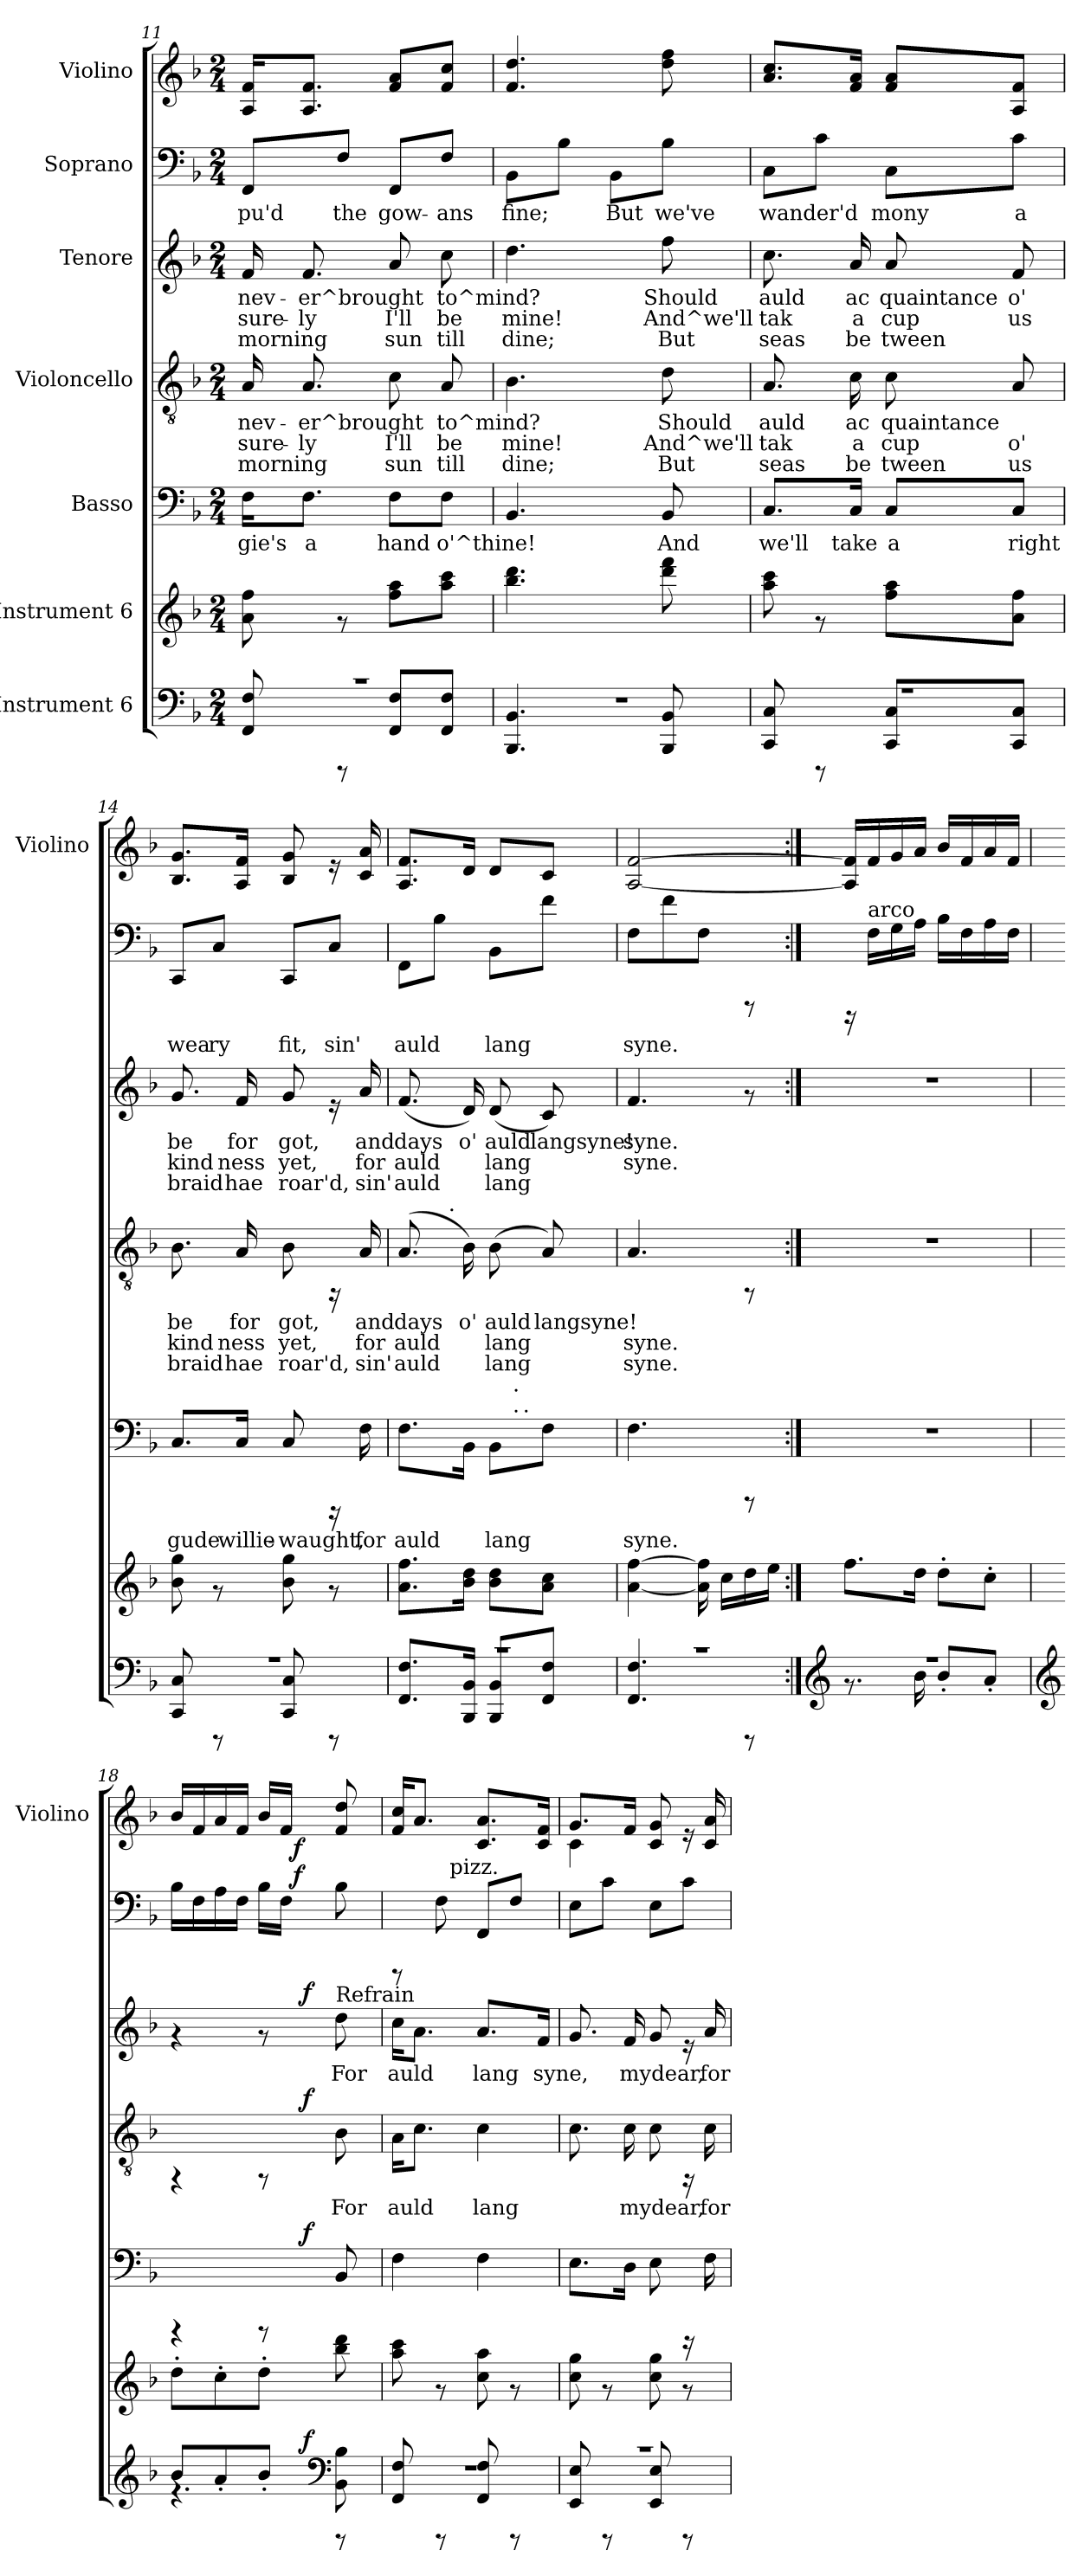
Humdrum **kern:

**kern	**dynam	**kern	**kern	**text	**dynam	**kern	**text	**text	**text	**dynam	**kern	**text	**text	**text	**dynam	**kern	**text	**dynam	**kern	**dynam
*part7	*part7	*part6	*part5	*part5	*part5	*part4	*part4	*part4	*part4	*part4	*part3	*part3	*part3	*part3	*part3	*part2	*part2	*part2	*part1	*part1
*staff7	*staff7	*staff6	*staff5	*staff5	*staff5	*staff4	*staff4	*staff4	*staff4	*staff4	*staff3	*staff3	*staff3	*staff3	*staff3	*staff2	*staff2	*staff2	*staff1	*staff1
*I"Instrument 6	*	*I"Instrument 6	*I"Basso	*	*	*I"Violoncello	*	*	*	*	*I"Tenore	*	*	*	*	*I"Soprano	*	*	*I"Violino	*
*	*	*	*	*	*	*	*	*	*	*	*	*	*	*	*	*	*	*	*I'Violino	*
*clefF4	*	*clefG2	*clefF4	*	*	*clefGv2	*	*	*	*	*clefG2	*	*	*	*	*clefF4	*	*	*clefG2	*
*k[b-]	*	*k[b-]	*k[b-]	*	*	*k[b-]	*	*	*	*	*k[b-]	*	*	*	*	*k[b-]	*	*	*k[b-]	*
*F:	*	*F:	*F:	*	*	*F:	*	*	*	*	*F:	*	*	*	*	*F:	*	*	*F:	*
*M2/4	*	*M2/4	*M2/4	*	*	*M2/4	*	*	*	*	*M2/4	*	*	*	*	*M2/4	*	*	*M2/4	*
=11	=11	=11	=11	=11	=11	=11	=11	=11	=11	=11	=11	=11	=11	=11	=11	=11	=11	=11	=11	=11
*^	*	*	*	*	*	*	*	*	*	*	*	*	*	*	*	*	*	*	*	*
!	!	!	!	!	!LO:LY:b:rj	!	!	!LO:LY:a:rj	!LO:LY:a:rj	!LO:LY:a:rj	!	!	!LO:LY:b:rj	!LO:LY:b:rj	!LO:LY:b:rj	!	!	!LO:LY:b:cj	!	!	!
2r	8FF/ 8F/	.	8ff\ 8a\	16F\KL	gie's	.	16A/	nev-	-sure-	-morning	.	16f/	nev-	-sure-	-morning	.	8FF/L	pu'd	.	16f/ 16A/L	.
!	!	!	!	!	!LO:LY:b:rj	!	!	!LO:LY:a:rj	!LO:LY:a:rj	!LO:LY:a:rj	!	!	!LO:LY:b:rj	!LO:LY:b:rj	!LO:LY:b:rj	!	!	!	!	!	!
.	.	.	.	8.F\J	a	.	8.A/	er^brought	ly	.	.	8.f/	er^brought	ly	.	.	.	.	.	8.f/ 8.A/J	.
!	!	!	!	!	!	!	!	!	!	!	!	!	!	!	!	!	!	!LO:LY:b:cj	!	!	!
.	8rCCC	.	8rf	.	.	.	.	.	.	.	.	.	.	.	.	.	8F/J	the	.	.	.
!	!	!	!	!	!LO:LY:b:rj	!	!	!LO:LY:a:rj	!LO:LY:a:rj	!LO:LY:a:rj	!	!	!LO:LY:b:rj	!LO:LY:b:rj	!LO:LY:b:rj	!	!	!LO:LY:b:cj	!	!	!
.	8F/ 8FF/L	.	8aa\ 8ff\L	8F\L	hand	.	8c\	.	I'll	sun	.	8a/	.	I'll	sun	.	8FF/L	gow-	.	8a/ 8f/L	.
!	!	!	!	!	!LO:LY:b:rj	!	!	!LO:LY:a:rj	!LO:LY:a:rj	!LO:LY:a:rj	!	!	!LO:LY:b:rj	!LO:LY:b:rj	!LO:LY:b:rj	!	!	!LO:LY:b:cj	!	!	!
.	8F/ 8FF/J	.	8ccc\ 8aa\J	8F\J	o'^thine!	.	8A/	to^mind?	be	till	.	8cc\	to^mind?	be	till	.	8F/J	-ans	.	8cc/ 8f/J	.
=12	=12	=12	=12	=12	=12	=12	=12	=12	=12	=12	=12	=12	=12	=12	=12	=12	=12	=12	=12	=12	=12
!	!	!	!	!	!LO:LY:b:rj	!	!	!LO:LY:a:rj	!LO:LY:a:rj	!LO:LY:a:rj	!	!	!LO:LY:b:rj	!LO:LY:b:rj	!LO:LY:b:rj	!	!	!LO:LY:b:cj	!	!	!
2r	4.BBB-/ 4.BB-/	.	4.bb-\ 4.ddd\	4.BB-/	.	.	4.B-\	.	mine!	dine;	.	4.dd\	.	mine!	dine;	.	8BB-\L	fine;	.	4.dd/ 4.f/	.
!	!	!	!	!	!	!	!	!	!	!	!	!	!	!	!	!	!	!LO:LY:b:cj	!	!	!
.	.	.	.	.	.	.	.	.	.	.	.	.	.	.	.	.	8B-\J	.	.	.	.
!	!	!	!	!	!	!	!	!	!	!	!	!	!	!	!	!	!	!LO:LY:b:cj	!	!	!
.	.	.	.	.	.	.	.	.	.	.	.	.	.	.	.	.	8BB-\L	But	.	.	.
!	!	!	!	!	!LO:LY:b:rj	!	!	!LO:LY:a:rj	!LO:LY:a:rj	!LO:LY:a:rj	!	!	!LO:LY:b:rj	!LO:LY:b:rj	!LO:LY:b:rj	!	!	!LO:LY:b:cj	!	!	!
.	8BB-/ 8BBB-/	.	8ddd\ 8fff\	8BB-/	And	.	8d\	Should	And^we'll	But	.	8ff\	Should	And^we'll	But	.	8B-\J	we've	.	8ff\ 8dd\	.
!!LO:PB:g=z
=13	=13	=13	=13	=13	=13	=13	=13	=13	=13	=13	=13	=13	=13	=13	=13	=13	=13	=13	=13	=13	=13
!	!	!	!	!	!LO:LY:b:rj	!	!	!LO:LY:a:rj	!LO:LY:a:rj	!LO:LY:b:rj	!	!	!LO:LY:b:rj	!LO:LY:b:rj	!LO:LY:b:rj	!	!	!LO:LY:b:cj	!	!	!
2r	8CC/ 8C/	.	8aa\ 8ccc\	8.C/L	we'll	.	8.A/	auld	tak	seas	.	8.cc\	auld	tak	seas	.	8C\L	wander'd	.	8.cc/ 8.a/L	.
!	!	!	!	!	!	!	!	!	!	!	!	!	!	!	!	!	!	!LO:LY:b:cj	!	!	!
.	8rCCC	.	8rf	.	.	.	.	.	.	.	.	.	.	.	.	.	8c\J	.	.	.	.
!	!	!	!	!	!LO:LY:b:rj	!	!	!LO:LY:a:rj	!LO:LY:a:rj	!LO:LY:b:rj	!	!	!LO:LY:b:rj	!LO:LY:b:rj	!LO:LY:b:rj	!	!	!	!	!	!
.	.	.	.	16C/Jk	take	.	16c\	ac	a	be	.	16a/	ac	a	be	.	.	.	.	16a/ 16f/J	.
!	!	!	!	!	!LO:LY:b:rj	!	!	!LO:LY:a:rj	!LO:LY:a:rj	!LO:LY:b:rj	!	!	!LO:LY:b:rj	!LO:LY:b:rj	!LO:LY:b:rj	!	!	!LO:LY:b:cj	!	!	!
.	8C/ 8CC/L	.	8aa\ 8ff\L	8C/L	a	.	8c\	quaintance	cup	tween	.	8a/	quaintance	cup	tween	.	8C\L	mony	.	8a/ 8f/L	.
!	!	!	!	!	!LO:LY:b:rj	!	!	!LO:LY:a:rj	!LO:LY:a:rj	!LO:LY:b:rj	!	!	!LO:LY:b:rj	!LO:LY:b:rj	!LO:LY:b:rj	!	!	!LO:LY:b:cj	!	!	!
.	8C/ 8CC/J	.	8ff\ 8a\J	8C/J	right	.	8A/	.	o'	us	.	8f/	o'	us	.	.	8c\J	a	.	8f/ 8A/J	.
=14	=14	=14	=14	=14	=14	=14	=14	=14	=14	=14	=14	=14	=14	=14	=14	=14	=14	=14	=14	=14	=14
!	!	!	!	!	!LO:LY:b:rj	!	!	!LO:LY:a:rj	!LO:LY:a:rj	!LO:LY:b:rj	!	!	!LO:LY:b:rj	!LO:LY:b:rj	!LO:LY:b:rj	!	!	!LO:LY:b:cj	!	!	!
2r	8CC/ 8C/	.	8gg\ 8b-\	8.C/L	gude	.	8.B-\	be	kind	braid	.	8.g/	be	kind	braid	.	8CC/L	wea	.	8.g/ 8.B-/L	.
!	!	!	!	!	!	!	!	!	!	!	!	!	!	!	!	!	!	!LO:LY:b:cj	!	!	!
.	8rCCC	.	8rf	.	.	.	.	.	.	.	.	.	.	.	.	.	8C/J	ry	.	.	.
!	!	!	!	!	!LO:LY:b:rj	!	!	!LO:LY:a:rj	!LO:LY:a:rj	!LO:LY:b:rj	!	!	!LO:LY:b:rj	!LO:LY:b:rj	!LO:LY:b:rj	!	!	!	!	!	!
.	.	.	.	16C/Jk	willie-	.	16A/	for	ness	hae	.	16f/	for	ness	hae	.	.	.	.	16A/ 16f/J	.
!	!	!	!	!	!LO:LY:b:rj	!	!	!LO:LY:a:rj	!LO:LY:a:rj	!LO:LY:b:rj	!	!	!LO:LY:b:rj	!LO:LY:b:rj	!LO:LY:b:rj	!	!	!LO:LY:b:cj	!	!	!
.	8CC/ 8C/	.	8gg\ 8b-\	8C/	-waught,	.	8B-\	got,	yet,	roar'd,	.	8g/	got,	yet,	roar'd,	.	8CC/L	fit,	.	8g/ 8B-/	.
!	!	!	!	!	!	!	!	!	!	!	!	!	!	!	!	!	!	!LO:LY:b:cj	!	!	!
.	8rCCC	.	8rf	16rBBBB	.	.	16rEE	.	.	.	.	16re	.	.	.	.	8C/J	sin'	.	16re	.
!	!	!	!	!	!LO:LY:b:rj	!	!	!LO:LY:a:rj	!LO:LY:a:rj	!LO:LY:b:rj	!	!	!LO:LY:b:rj	!LO:LY:b:rj	!LO:LY:b:rj	!	!	!	!	!	!
.	.	.	.	16F\	for	.	16A/	and	for	sin'	.	16a/	and	for	sin'	.	.	.	.	16a/ 16c/	.
=15	=15	=15	=15	=15	=15	=15	=15	=15	=15	=15	=15	=15	=15	=15	=15	=15	=15	=15	=15	=15	=15
!	!	!	!	!	!LO:LY:b:rj	!	!	!LO:LY:a:rj	!LO:LY:a:rj	!LO:LY:b:rj	!	!	!LO:LY:b:rj	!LO:LY:b:rj	!LO:LY:b:rj	!	!	!LO:LY:b:cj	!	!	!
*	*	*	*	*^	*	*	*^	*	*	*	*	*	*	*	*	*	*	*	*	*	*
*	*	*	*	*	*^	*	*	*	*	*	*	*	*	*	*	*	*	*	*	*	*	*	*
2r	8.FF/ 8.F/L	.	8.ff\ 8.a\L	8.F\L	4ryy	4ryy	auld	.	(>8.A/	8ryy	days	auld	auld	.	(<8.f/	days	auld	auld	.	8FF\L	auld	.	8.f/ 8.A/L	.
!	!	!	!	!	!	!	!	!	!	!	!	!	!	!	!	!	!	!	!	!	!LO:LY:b:cj	!	!	!
.	.	.	.	.	.	.	.	.	.	32ryy	.	.	.	.	.	.	.	.	.	8B-\J	.	.	.	.
!	!	!	!	!	!	!	!	!	!	!LO:TX:a:t=.	!	!	!	!	!	!	!	!	!	!	!	!	!	!
.	.	.	.	.	.	.	.	.	.	4ryy	.	.	.	.	.	.	.	.	.	.	.	.	.	.
!	!	!	!	!	!	!	!LO:LY:b:rj	!	!	!	!LO:LY:a:rj	!LO:LY:a:rj	!LO:LY:b:rj	!	!	!LO:LY:b:rj	!LO:LY:b:rj	!LO:LY:b:rj	!	!	!	!	!	!
.	16BBB-/ 16BB-/J	.	16dd\ 16b-\J	16BB-\Jk	.	.	.	.	16B-\)	.	o'	.	.	.	16d/)	o'	.	.	.	.	.	.	16d/J	.
!	!	!	!	!	!	!	!LO:LY:b:rj	!	!	!	!LO:LY:a:rj	!LO:LY:a:rj	!LO:LY:b:rj	!	!	!LO:LY:b:rj	!LO:LY:b:rj	!LO:LY:b:rj	!	!	!LO:LY:b:cj	!	!	!
.	8BB-/ 8BBB-/L	.	8dd\ 8b-\L	8BB-\L	16ryy	16ryy	lang	.	(>8B-\	.	auld	lang	lang	.	(<8d/	auld	lang	lang	.	8BB-\L	lang	.	8d/L	.
!	!	!	!	!	!LO:TX:a:t=.	!	!	!	!	!	!	!	!	!	!	!	!	!	!	!	!	!	!	!
!	!	!	!	!	!LO:TX:a:t=.	!	!	!	!	!	!	!	!	!	!	!	!	!	!	!	!	!	!	!
.	.	.	.	.	8.ryy	64ryy	.	.	.	.	.	.	.	.	.	.	.	.	.	.	.	.	.	.
!	!	!	!	!	!	!LO:TX:a:t=.	!	!	!	!	!	!	!	!	!	!	!	!	!	!	!	!	!	!
.	.	.	.	.	.	8ryy	.	.	.	.	.	.	.	.	.	.	.	.	.	.	.	.	.	.
!	!	!	!	!	!	!	!LO:LY:b:rj	!	!	!	!LO:LY:a:rj	!LO:LY:a:rj	!LO:LY:b:rj	!	!	!LO:LY:b:rj	!LO:LY:b:rj	!LO:LY:b:rj	!	!	!LO:LY:b:cj	!	!	!
.	8F/ 8FF/J	.	8cc\ 8a\J	8F\J	.	.	.	.	8A/)	.	langsyne!	.	.	.	8c/)	langsyne!	.	.	.	8f\J	.	.	8c/J	.
.	.	.	.	.	.	.	.	.	.	16.ryy	.	.	.	.	.	.	.	.	.	.	.	.	.	.
.	.	.	.	.	.	32.ryy	.	.	.	.	.	.	.	.	.	.	.	.	.	.	.	.	.	.
=16	=16	=16	=16	=16	=16	=16	=16	=16	=16	=16	=16	=16	=16	=16	=16	=16	=16	=16	=16	=16	=16	=16	=16	=16
!	!	!	!	!	!	!	!LO:LY:b:rj	!	!	!	!LO:LY:a:rj	!LO:LY:a:rj	!LO:LY:b:rj	!	!	!LO:LY:b:rj	!LO:LY:b:rj	!	!	!	!LO:LY:b:cj	!	!	!
*	*	*	*	*v	*v	*v	*	*	*	*	*	*	*	*	*	*	*	*	*	*	*	*	*	*
*	*	*	*	*	*	*	*v	*v	*	*	*	*	*	*	*	*	*	*	*	*	*	*
2r	4.F/ 4.FF/	.	[>4ff\ [<4a\	4.F\	syne.	.	4.A/	.	syne.	syne.	.	4.f/	syne.	syne.	.	.	8F\L	syne.	.	[>2f/ [<2A/	.
!	!	!	!	!	!	!	!	!	!	!	!	!	!	!	!	!	!	!LO:LY:b:cj	!	!	!
.	.	.	.	.	.	.	.	.	.	.	.	.	.	.	.	.	8f\	.	.	.	.
!	!	!	!	!	!	!	!	!	!	!	!	!	!	!	!	!	!	!LO:LY:b:cj	!	!	!
.	.	.	16ff\] 16a\]	.	.	.	.	.	.	.	.	.	.	.	.	.	8F\J	.	.	.	.
.	.	.	16cc\L	.	.	.	.	.	.	.	.	.	.	.	.	.	.	.	.	.	.
.	8rCCC	.	16dd\	8rCCC	.	.	8rFF	.	.	.	.	8rf	.	.	.	.	8rCCC	.	.	.	.
.	.	.	16ee\J	.	.	.	.	.	.	.	.	.	.	.	.	.	.	.	.	.	.
=17:|!	=17:|!	=17:|!	=17:|!	=17:|!	=17:|!	=17:|!	=17:|!	=17:|!	=17:|!	=17:|!	=17:|!	=17:|!	=17:|!	=17:|!	=17:|!	=17:|!	=17:|!	=17:|!	=17:|!	=17:|!	=17:|!
*clefG2	*	*	*	*	*	*	*	*	*	*	*	*	*	*	*	*	*	*	*	*	*
2r	8.rf	.	8.ff\L	2r	.	.	2r	.	.	.	.	2r	.	.	.	.	16rBBBB	.	.	16f/] 16A/]L	.
!	!	!	!	!	!	!	!	!	!	!	!	!	!	!	!	!	!LO:TX:a:t=arco	!	!	!	!
!	!	!	!	!	!	!	!	!	!	!	!	!	!	!	!	!	!	!LO:LY:b:cj	!	!	!
.	.	.	.	.	.	.	.	.	.	.	.	.	.	.	.	.	16F\L	.	.	16f/	.
!	!	!	!	!	!	!	!	!	!	!	!	!	!	!	!	!	!	!LO:LY:b:cj	!	!	!
.	.	.	.	.	.	.	.	.	.	.	.	.	.	.	.	.	16G\	.	.	16g/	.
!	!	!	!	!	!	!	!	!	!	!	!	!	!	!	!	!	!	!LO:LY:b:cj	!	!	!
.	16b-\	.	16dd\J	.	.	.	.	.	.	.	.	.	.	.	.	.	16A\J	.	.	16a/J	.
!	!	!	!	!	!	!	!	!	!	!	!	!	!	!	!	!	!	!LO:LY:b:cj	!	!	!
.	8b-'</L	.	8dd'>\L	.	.	.	.	.	.	.	.	.	.	.	.	.	16B-\L	.	.	16b-/L	.
!	!	!	!	!	!	!	!	!	!	!	!	!	!	!	!	!	!	!LO:LY:b:cj	!	!	!
.	.	.	.	.	.	.	.	.	.	.	.	.	.	.	.	.	16F\	.	.	16f/	.
!	!	!	!	!	!	!	!	!	!	!	!	!	!	!	!	!	!	!LO:LY:b:cj	!	!	!
.	8a'</J	.	8cc'>\J	.	.	.	.	.	.	.	.	.	.	.	.	.	16A\	.	.	16a/	.
!	!	!	!	!	!	!	!	!	!	!	!	!	!	!	!	!	!	!LO:LY:b:cj	!	!	!
.	.	.	.	.	.	.	.	.	.	.	.	.	.	.	.	.	16F\J	.	.	16f/J	.
*v	*v	*	*	*	*	*	*	*	*	*	*	*	*	*	*	*	*	*	*	*	*
!!LO:PB:g=z
=18	=18	=18	=18	=18	=18	=18	=18	=18	=18	=18	=18	=18	=18	=18	=18	=18	=18	=18	=18	=18
*clefG2	*	*	*	*	*	*	*	*	*	*	*	*	*	*	*	*	*	*	*	*
*^	*	*	*	*	*	*	*	*	*	*	*	*	*	*	*	*	*	*	*	*
!	!	!	!	!	!	!	!	!	!	!	!	!	!	!	!	!	!	!LO:LY:b:cj	!	!	!
*	*^	*	*	*^	*	*	*^	*	*	*	*	*^	*	*	*	*	*^	*	*	*^	*
4.rf	8b-'</L	4ryy	.	8dd'>\L	4rCCC	4ryy	.	.	4rFF	4ryy	.	.	.	.	4rf	4ryy	.	.	.	.	16B-\L	4ryy	.	.	16b-/L	4ryy	.
!	!	!	!	!	!	!	!	!	!	!	!	!	!	!	!	!	!	!	!	!	!	!	!LO:LY:b:cj	!	!	!	!
.	.	.	.	.	.	.	.	.	.	.	.	.	.	.	.	.	.	.	.	.	16F\	.	.	.	16f/	.	.
!	!	!	!	!	!	!	!	!	!	!	!	!	!	!	!	!	!	!	!	!	!	!	!LO:LY:b:cj	!	!	!	!
.	8a'</	.	.	8cc'>\	.	.	.	.	.	.	.	.	.	.	.	.	.	.	.	.	16A\	.	.	.	16a/	.	.
!	!	!	!	!	!	!	!	!	!	!	!	!	!	!	!	!	!	!	!	!	!	!	!LO:LY:b:cj	!	!	!	!
.	.	.	.	.	.	.	.	.	.	.	.	.	.	.	.	.	.	.	.	.	16F\J	.	.	.	16f/J	.	.
!	!	!	!	!	!	!	!	!	!	!	!	!	!	!	!	!	!	!	!	!	!	!	!LO:LY:b:cj	!	!	!	!
.	8b-'</J	16..ryy	.	8dd'>\J	8rCCC	16..ryy	.	.	8rFF	16..ryy	.	.	.	.	8rf	16..ryy	.	.	.	.	16B-\L	16.ryy	.	.	16b-/L	16.ryy	.
!	!	!	!	!	!	!	!	!	!	!	!	!	!	!	!	!	!	!	!	!	!	!	!LO:LY:b:cj	!	!	!	!
.	.	.	.	.	.	.	.	.	.	.	.	.	.	.	.	.	.	.	.	.	16F\J	.	.	.	16f/J	.	.
!	!	!	!	!	!	!	!	!	!	!	!	!	!	!	!	!	!	!	!	!	!	!	!	!LO:DY:b	!	!	!LO:DY:b
.	.	.	.	.	.	.	.	.	.	.	.	.	.	.	.	.	.	.	.	.	.	8ryy	.	f	.	8ryy	f
!	!	!	!LO:DY:a	!	!	!	!	!LO:DY:a	!	!	!	!	!	!LO:DY:a	!	!	!	!	!	!LO:DY:a	!	!	!	!	!	!	!
.	.	8ryy	f	.	.	8ryy	.	f	.	8ryy	.	.	.	f	.	8ryy	.	.	.	f	.	.	.	.	.	.	.
*clefF4	*	*	*	*	*	*	*	*	*	*	*	*	*	*	*	*	*	*	*	*	*	*	*	*	*	*	*
!	!	!	!	!	!	!	!	!	!	!	!	!	!	!	!LO:TX:a:t=Refrain	!	!	!	!	!	!	!	!	!	!	!	!
!	!	!	!	!	!	!	!LO:LY:b:rj	!	!	!	!LO:LY:a:rj	!	!	!	!	!	!LO:LY:b:rj	!	!	!	!	!	!LO:LY:b:cj	!	!	!	!
8rCCC	8B-\ 8BB-\	.	.	8ddd\ 8bb-\	8BB-/	.	.	.	8B-\	.	For	.	.	.	8dd\	.	For	.	.	.	8B-\	.	.	.	8dd/ 8f/	.	.
.	.	.	.	.	.	.	.	.	.	.	.	.	.	.	.	.	.	.	.	.	.	32ryy	.	.	.	32ryy	.
.	.	64ryy	.	.	.	64ryy	.	.	.	64ryy	.	.	.	.	.	64ryy	.	.	.	.	.	.	.	.	.	.	.
=19	=19	=19	=19	=19	=19	=19	=19	=19	=19	=19	=19	=19	=19	=19	=19	=19	=19	=19	=19	=19	=19	=19	=19	=19	=19	=19	=19
!	!	!	!	!	!	!	!LO:LY:b:rj	!	!	!	!LO:LY:a:rj	!	!	!	!	!	!LO:LY:b:rj	!	!	!	!	!	!	!	!	!	!
*	*	*	*	*	*v	*v	*	*	*	*	*	*	*	*	*v	*v	*	*	*	*	*	*	*	*	*v	*v	*
*	*v	*v	*	*	*	*	*	*v	*v	*	*	*	*	*	*	*	*	*	*	*	*	*	*	*
2r	8FF/ 8F/	.	8ccc\ 8aa\	4F\	.	.	16A\L	auld	.	.	.	16cc\L	auld	.	.	.	8rCCC	8ryy	.	.	16cc/ 16f/L	.
!	!	!	!	!	!	!	!	!LO:LY:a:rj	!	!	!	!	!LO:LY:b:rj	!	!	!	!	!	!	!	!	!
.	.	.	.	.	.	.	8.c\J	.	.	.	.	8.a\J	.	.	.	.	.	.	.	.	8.a/J	.
!	!	!	!	!	!	!	!	!	!	!	!	!	!	!	!	!	!	!	!LO:LY:b:cj	!	!	!
.	8rCCC	.	8rf	.	.	.	.	.	.	.	.	.	.	.	.	.	8F\	32ryy	.	.	.	.
!	!	!	!	!	!	!	!	!	!	!	!	!	!	!	!	!	!	!LO:TX:a:t=pizz.	!	!	!	!
.	.	.	.	.	.	.	.	.	.	.	.	.	.	.	.	.	.	4ryy	.	.	.	.
!	!	!	!	!	!LO:LY:b:rj	!	!	!LO:LY:a:rj	!	!	!	!	!LO:LY:b:rj	!	!	!	!	!	!LO:LY:b:cj	!	!	!
.	8FF/ 8F/	.	8aa\ 8cc\	4F\	.	.	4c\	lang	.	.	.	8.a/L	lang	.	.	.	8FF/L	.	.	.	8.a/ 8.c/L	.
!	!	!	!	!	!	!	!	!	!	!	!	!	!	!	!	!	!	!	!LO:LY:b:cj	!	!	!
.	8rCCC	.	8rf	.	.	.	.	.	.	.	.	.	.	.	.	.	8F/J	.	.	.	.	.
.	.	.	.	.	.	.	.	.	.	.	.	.	.	.	.	.	.	16.ryy	.	.	.	.
!	!	!	!	!	!	!	!	!	!	!	!	!	!LO:LY:b:rj	!	!	!	!	!	!	!	!	!
.	.	.	.	.	.	.	.	.	.	.	.	16f/J	syne,	.	.	.	.	.	.	.	16f/ 16c/J	.
=20	=20	=20	=20	=20	=20	=20	=20	=20	=20	=20	=20	=20	=20	=20	=20	=20	=20	=20	=20	=20	=20	=20
!	!	!	!	!	!LO:LY:b:rj	!	!	!LO:LY:a:rj	!	!	!	!	!LO:LY:b:rj	!	!	!	!	!	!LO:LY:b:cj	!	!	!
*	*	*	*	*	*	*	*	*	*	*	*	*	*	*	*	*	*v	*v	*	*	*^	*
2r	8EE/ 8E/	.	8cc\ 8gg\	8.E\L	.	.	8.c\	.	.	.	.	8.g/	.	.	.	.	8E\L	.	.	8.g/L	4c\	.
!	!	!	!	!	!	!	!	!	!	!	!	!	!	!	!	!	!	!LO:LY:b:cj	!	!	!	!
.	8rCCC	.	8rf	.	.	.	.	.	.	.	.	.	.	.	.	.	8c\J	.	.	.	.	.
!	!	!	!	!	!LO:LY:b:rj	!	!	!LO:LY:a:rj	!	!	!	!	!LO:LY:b:rj	!	!	!	!	!	!	!	!	!
.	.	.	.	16D\Jk	.	.	16c\	mydear,	.	.	.	16f/	mydear,	.	.	.	.	.	.	16f/J	.	.
!	!	!	!	!	!LO:LY:b:rj	!	!	!LO:LY:a:rj	!	!	!	!	!LO:LY:b:rj	!	!	!	!	!LO:LY:b:cj	!	!	!	!
.	8EE/ 8E/	.	8gg\ 8cc\	8E\	.	.	8c\	.	.	.	.	8g/	.	.	.	.	8E\L	.	.	8g/ 8c/	4ryy	.
!	!	!	!	!	!	!	!	!	!	!	!	!	!	!	!	!	!	!LO:LY:b:cj	!	!	!	!
.	8rCCC	.	8rf	16rBBBB	.	.	16rEE	.	.	.	.	16re	.	.	.	.	8c\J	.	.	16re	.	.
!	!	!	!	!	!LO:LY:b:rj	!	!	!LO:LY:a:rj	!	!	!	!	!LO:LY:b:rj	!	!	!	!	!	!	!	!	!
.	.	.	.	16F\	.	.	16c\	for	.	.	.	16a/	for	.	.	.	.	.	.	16a/ 16c/	.	.
*v	*v	*	*	*	*	*	*	*	*	*	*	*	*	*	*	*	*	*	*	*v	*v	*
=	=	=	=	=	=	=	=	=	=	=	=	=	=	=	=	=	=	=	=	=
*-	*-	*-	*-	*-	*-	*-	*-	*-	*-	*-	*-	*-	*-	*-	*-	*-	*-	*-	*-	*-
